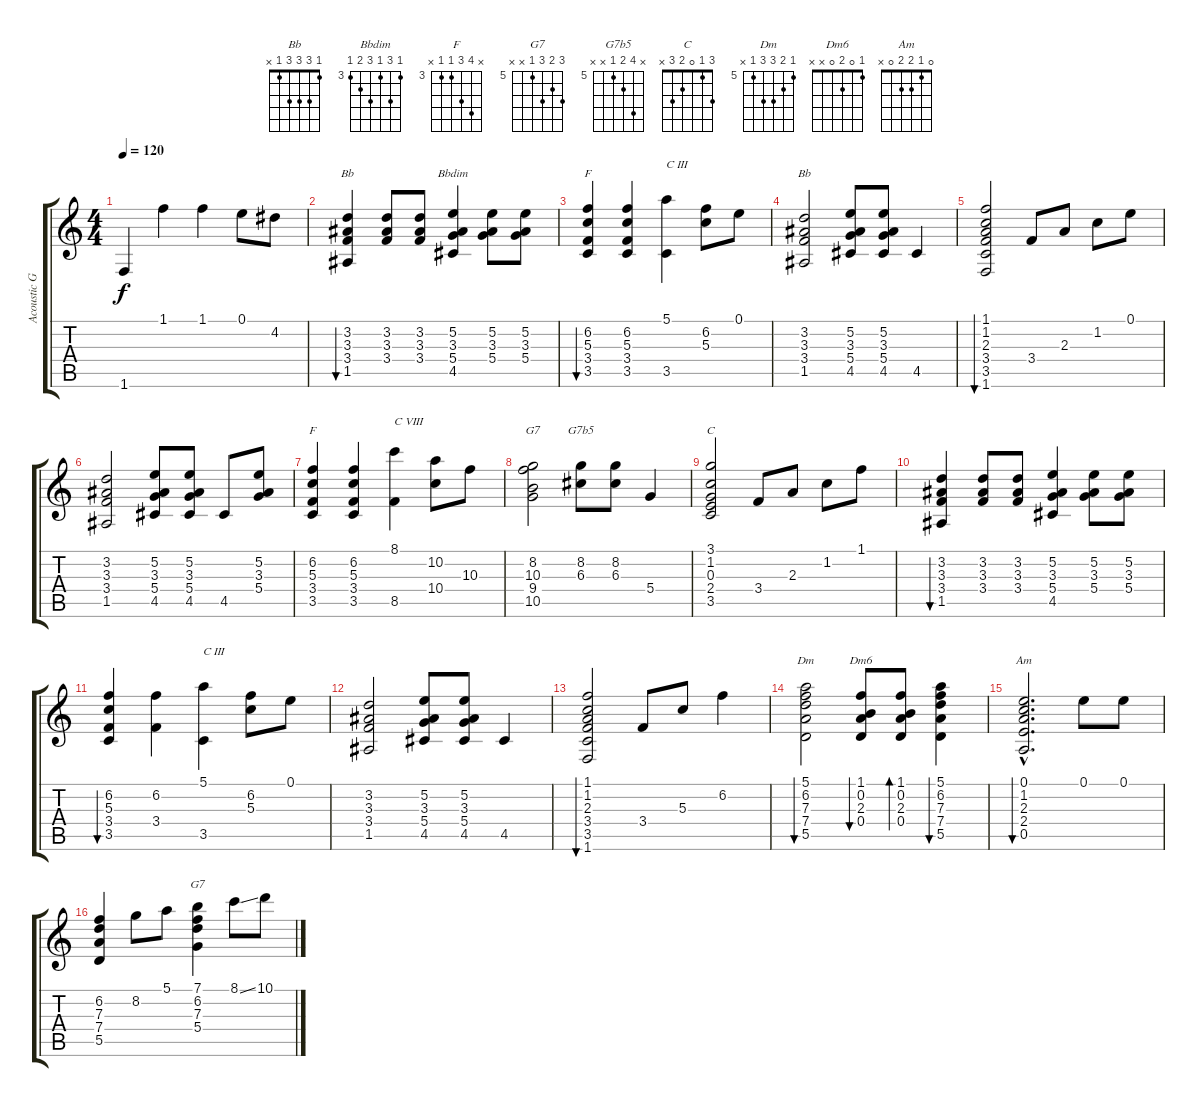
\track ("Acoustic Guitar" "Acoustic G") {instrument acousticguitarnylon}
\staff {score tabs}
\tuning (E4 B3 G3 D3 A2 E2) {hide}
\chord ("Bb" 1 3 3 0 1 x)
\chord ("Bbdim" 3 5 3 5 4 3) {firstfret 3}
\chord ("F" 1 1 2 3 3 1)
\chord ("Bb" 1 3 3 3 1 x)
\chord ("F" x 6 5 3 3 x) {firstfret 3}
\chord ("G7" x 8 10 9 10 x) {firstfret 8}
\chord ("G7b5" x 8 6 5 x x) {firstfret 5}
\chord ("C" 3 1 0 2 3 x)
\chord ("Dm" 5 6 7 7 5 x) {firstfret 5}
\chord ("Dm6" 1 0 2 0 x x)
\chord ("Am" 0 1 2 2 0 x)
\chord ("G7" 7 6 7 5 x x) {firstfret 5}
\ts (4 4)
\tempo 120
\clef g2
\ks c
1.6.4{dy f} 1.1.4 1.1.4 0.1.8 4.2.8 |
(3.2 3.3 3.4 1.5).4{bu 120 ch "Bb"} (3.2 3.3 3.4).8 (3.2 3.3 3.4).8 (5.2 3.3 5.4 4.5).4{ch "Bbdim"} (5.2 3.3 5.4).8 (5.2 3.3 5.4).8 |
(6.2 5.3 3.4 3.5).4{bu 120 ch "F"} (6.2 5.3 3.4 3.5).4 (5.1 3.5).4{txt "C III"} (6.2 5.3).8 0.1.8 |
(3.2 3.3 3.4 1.5).2{ch "Bb"} (5.2 3.3 5.4 4.5).8 (5.2 3.3 5.4 4.5).8 4.5.4 |
(1.1 1.2 2.3 3.4 3.5 1.6).2{bu 120} 3.4.8 2.3.8 1.2.8 0.1.8 |
(3.2 3.3 3.4 1.5).2 (5.2 3.3 5.4 4.5).8 (5.2 3.3 5.4 4.5).8 4.5.8 (5.2 3.3 5.4).8 |
(6.2 5.3 3.4 3.5).4{ch "F"} (6.2 5.3 3.4 3.5).4 (8.1 8.5).4{txt "C VIII"} (10.2 10.4).8 10.3.8 |
(8.2 10.3 9.4 10.5).2{ch "G7"} (8.2 6.3).8{ch "G7b5"} (8.2 6.3).8 5.4.4 |
(3.1 1.2 0.3 2.4 3.5).2{ch "C"} 3.4.8 2.3.8 1.2.8 1.1.8 |
(3.2 3.3 3.4 1.5).4{bu 120} (3.2 3.3 3.4).8 (3.2 3.3 3.4).8 (5.2 3.3 5.4 4.5).4 (5.2 3.3 5.4).8 (5.2 3.3 5.4).8 |
(6.2 5.3 3.4 3.5).4{bu 120} (6.2 3.4).4 (5.1 3.5).4{txt "C III"} (6.2 5.3).8 0.1.8 |
(3.2 3.3 3.4 1.5).2 (5.2 3.3 5.4 4.5).8 (5.2 3.3 5.4 4.5).8 4.5.4 |
(1.1 1.2 2.3 3.4 3.5 1.6).2{bu 120} 3.4.8 5.3.8 6.2.4 |
(5.1 6.2 7.3 7.4 5.5).2{bu 120 ch "Dm"} (1.1 0.2 2.3 0.4).8{bu 120 ch "Dm6"} (1.1 0.2 2.3 0.4).8{bd 120} (5.1 6.2 7.3 7.4 5.5).4{bu 120} |
(0.1{hac} 1.2{hac} 2.3{hac} 2.4{hac} 0.5{hac}).2{d bu 120 ch "Am"} 0.1.8 0.1.8 |
(6.2 7.3 7.4 5.5).4 8.2.8 5.1.8 (7.1 6.2 7.3 5.4).4{ch "G7"} 8.1{ss}.8 10.1.8
